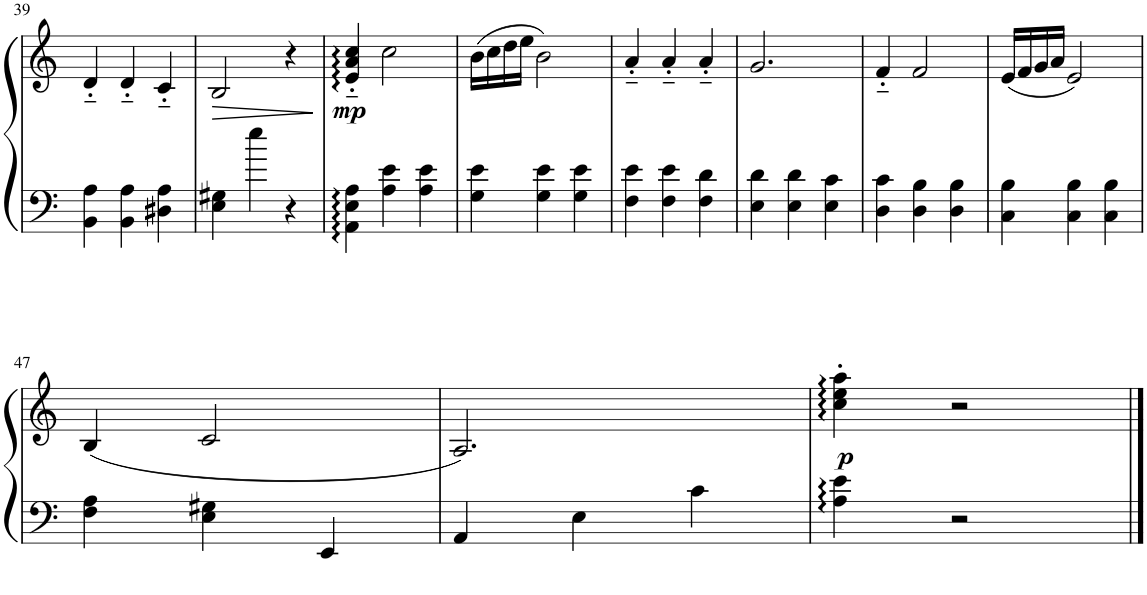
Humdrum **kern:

**kern	**kern	**dynam
*part1	*part1	*part1
*staff2	*staff1	*staff1/2
*I"Piano	*	*
*I'Pno.	*	*
!!LO:PB:g=z
*clefF4	*clefG2	*
*k[]	*k[]	*
*M3/4	*M3/4	*
=39	=39	=39
4BB\ 4A\	4d'~/	.
4BB\ 4A\	4d'~/	.
4D#X\ 4A\	4c'~/	.
=40	=40	=40
!	!	!LO:HP:b
4E\ 4G#X\	2B/	>
4ee\	.	.
4r	4r	.
.	.	]
=41	=41	=41
!	!	!LO:DY:b
4AA\ 4E\ 4A\	4e/'~ 4a/'~ 4cc/'~	mp
4A\ 4e\	2cc\	.
4A\ 4e\	.	.
=42	=42	=42
4G\ 4e\	(16b\LL	.
.	16cc\	.
.	16dd\	.
.	16ee\JJ	.
4G\ 4e\	2b\)	.
4G\ 4e\	.	.
=43	=43	=43
4F\ 4e\	4a'~/	.
4F\ 4e\	4a'~/	.
4F\ 4d\	4a'~/	.
=44	=44	=44
4E\ 4d\	2.g/	.
4E\ 4d\	.	.
4E\ 4c\	.	.
=45	=45	=45
4D\ 4c\	4f'~/	.
4D\ 4B\	2f/	.
4D\ 4B\	.	.
=46	=46	=46
4C\ 4B\	(16e/LL	.
.	16f/	.
.	16g/	.
.	16a/JJ	.
4C\ 4B\	2e/)	.
4C\ 4B\	.	.
!!LO:LB:g=z
=47	=47	=47
4F\ 4A\	(4B/	.
4E\ 4G#X\	2c/	.
4EE/	.	.
=48	=48	=48
4AA/	2.A/)	.
4E\	.	.
4c\	.	.
=49	=49	=49
!	!	!LO:DY:b
4A\ 4e\	4cc\' 4ee\' 4aa\'	p
2r	2r	.
==	==	==
*-	*-	*-
